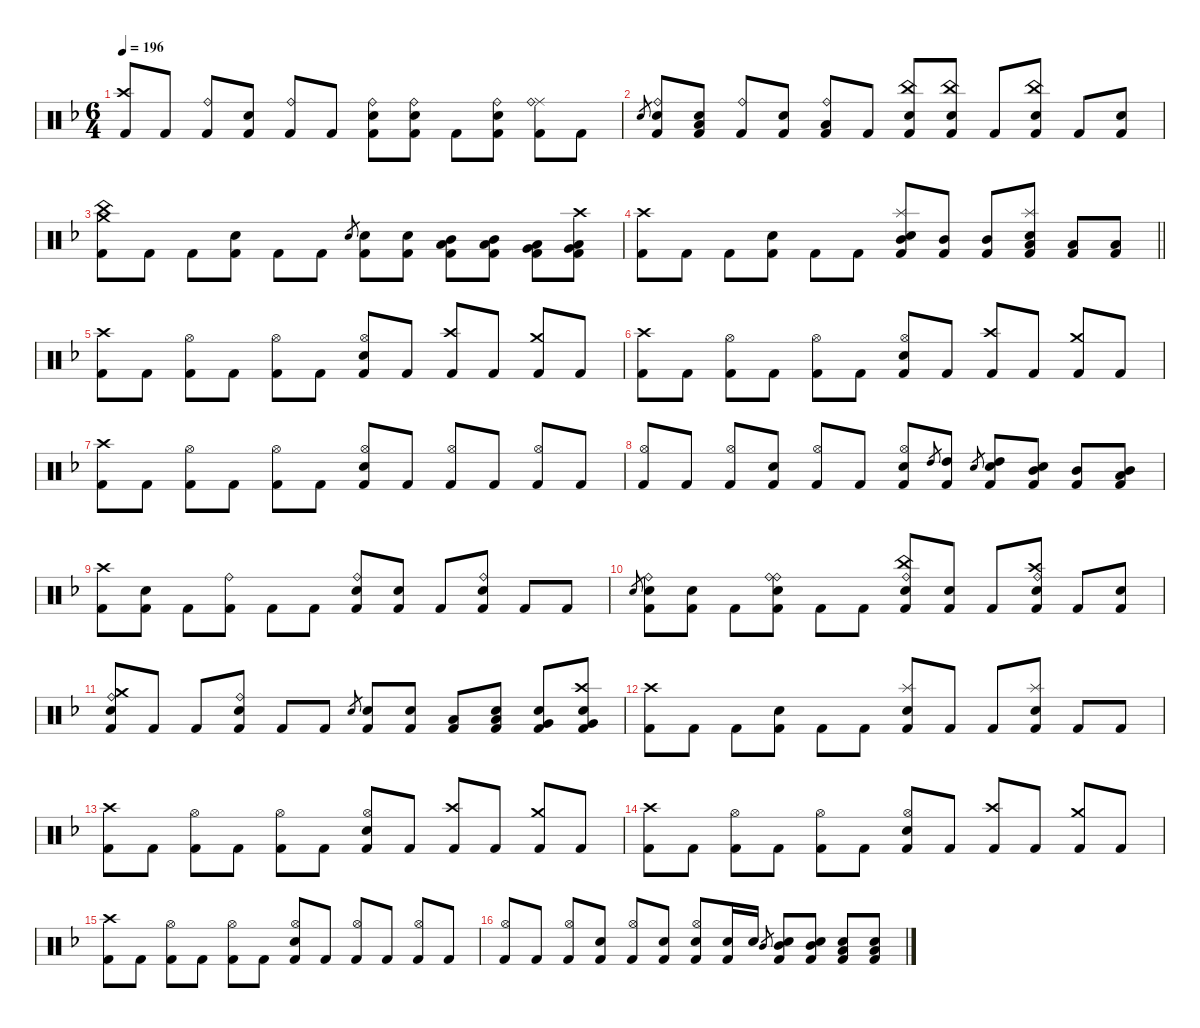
\defaultSystemsLayout 4
\hideDynamics
\bracketExtendMode nobrackets
\singleTrackTrackNamePolicy hidden
\multiTrackTrackNamePolicy hidden
\firstSystemTrackNameMode fullname
\firstSystemTrackNameOrientation horizontal
\otherSystemsTrackNameOrientation horizontal
\track ("Martin Lopez" "drm.") {defaultSystemsLayout 4 instrument percussion}
\staff {score}
\articulation defaults
\ts (6 4)
\tempo 196
\clef neutral
\ks dminor
("Crash high (hit)"{acc forcenatural} "Kick (hit) 2"{acc forcenatural}).8{dy f beam Up} "Kick (hit) 2"{acc forcenatural}.8{beam Up} ("Kick (hit) 2"{acc forcenatural} "Ride (bell)"{acc forcenatural}).8{beam Up} ("Snare (hit) 2"{acc forcenatural} "Kick (hit) 2"{acc forcenatural}).8{dy mf beam Up} ("Kick (hit) 2"{acc forcenatural} "Ride (bell)"{acc forcenatural}).8{dy f beam Up} "Kick (hit) 2"{acc forcenatural}.8{beam Up} ("Ride (bell)"{acc forcenatural} "Snare (hit) 2"{acc forcenatural} "Kick (hit) 2"{acc forcenatural}).8{beam Down} ("Ride (bell)"{acc forcenatural} "Snare (hit) 2"{acc forcenatural} "Kick (hit) 2"{acc forcenatural}).8{beam Down} "Kick (hit) 2"{acc forcenatural}.8{beam Down} ("Ride (bell)"{acc forcenatural} "Snare (hit) 2"{acc forcenatural} "Kick (hit) 2"{acc forcenatural}).8{beam Down} ("Ride (middle)"{acc forcenatural} "Kick (hit) 2"{acc forcenatural} "Ride (bell)"{acc forcenatural}).8{beam Down} "Kick (hit) 2"{acc forcenatural}.8{beam Down} |
"Electric Snare (hit)"{acc forcenatural}.8{gr dy p beam Up} ("Snare (hit) 2"{acc forcenatural} "Kick (hit) 2"{acc forcenatural} "Ride (bell)"{acc forcenatural}).8{dy mf beam Up} ("Low Tom (hit)"{acc forcenatural} "Kick (hit) 2"{acc forcenatural} "Snare (hit) 2"{acc forcenatural}).8{dy f beam Up} ("Kick (hit) 2"{acc forcenatural} "Ride (bell)"{acc forcenatural}).8{beam Up} ("Snare (hit) 2"{acc forcenatural} "Kick (hit) 2"{acc forcenatural}).8{dy mf beam Up} ("Low Tom (hit)"{acc forcenatural} "Kick (hit) 2"{acc forcenatural} "Ride (bell)"{acc forcenatural}).8{dy f beam Up} "Kick (hit) 2"{acc forcenatural}.8{beam Up} ("China (hit)"{acc forcenatural} "Snare (hit) 2"{acc forcenatural} "Kick (hit) 2"{acc forcenatural}).8{beam Up} ("China (hit)"{acc forcenatural} "Snare (hit) 2"{acc forcenatural} "Kick (hit) 2"{acc forcenatural}).8{beam Up} "Kick (hit) 2"{acc forcenatural}.8{beam Up} ("China (hit)"{acc forcenatural} "Snare (hit) 2"{acc forcenatural} "Kick (hit) 2"{acc forcenatural}).8{beam Up} "Kick (hit) 2"{acc forcenatural}.8{beam Up} ("Kick (hit) 2"{acc forcenatural} "Snare (hit) 2"{acc forcenatural}).8{beam Up} |
("China (hit)"{acc forcenatural} "Kick (hit) 2"{acc forcenatural} "Crash medium (hit)"{acc forcenatural}).8{beam Down} "Kick (hit) 2"{acc forcenatural}.8{beam Down} "Kick (hit) 2"{acc forcenatural}.8{beam Down} ("Snare (hit) 2"{acc forcenatural} "Kick (hit) 2"{acc forcenatural}).8{dy mf beam Down} "Kick (hit) 2"{acc forcenatural}.8{dy f beam Down} "Kick (hit) 2"{acc forcenatural}.8{beam Down} "Electric Snare (hit)"{acc forcenatural}.8{gr dy pp beam Up} ("Snare (hit) 2"{acc forcenatural} "Kick (hit) 2"{acc forcenatural}).8{dy f beam Down} ("Snare (hit) 2"{acc forcenatural} "Kick (hit) 2"{acc forcenatural}).8{beam Down} ("Low Tom (hit)"{acc forcenatural} "Kick (hit) 2"{acc forcenatural} "Mid Tom (hit)"{acc forcenatural}).8{beam Down} ("Low Tom (hit)"{acc forcenatural} "Kick (hit) 2"{acc forcenatural} "Mid Tom (hit)"{acc forcenatural}).8{beam Down} ("Very Low Tom (hit)"{acc forcenatural} "Kick (hit) 2"{acc forcenatural} "Low Tom (hit)"{acc forcenatural}).8{beam Down} ("Crash high (hit)"{acc forcenatural} "Very Low Tom (hit)"{acc forcenatural} "Kick (hit) 2"{acc forcenatural} "Low Tom (hit)"{acc forcenatural}).8{beam Down} |
\barLineRight lightlight
("Crash high (hit)"{acc forcenatural} "Kick (hit) 2"{acc forcenatural}).8{beam Down} "Kick (hit) 2"{acc forcenatural}.8{beam Down} "Kick (hit) 2"{acc forcenatural}.8{beam Down} ("Snare (hit) 2"{acc forcenatural} "Kick (hit) 2"{acc forcenatural}).8{dy mf beam Down} "Kick (hit) 2"{acc forcenatural}.8{dy f beam Down} "Kick (hit) 2"{acc forcenatural}.8{beam Down} ("Splash (hit)"{acc forcenatural} "Snare (hit) 2"{acc forcenatural} "Kick (hit) 2"{acc forcenatural} "Mid Tom (hit)"{acc forcenatural}).8{beam Up} ("Kick (hit) 2"{acc forcenatural} "Mid Tom (hit)"{acc forcenatural}).8{beam Up} ("Kick (hit) 2"{acc forcenatural} "Mid Tom (hit)"{acc forcenatural}).8{beam Up} ("Splash (hit)"{acc forcenatural} "Snare (hit) 2"{acc forcenatural} "Kick (hit) 2"{acc forcenatural} "Low Tom (hit)"{acc forcenatural}).8{beam Up} ("Kick (hit) 2"{acc forcenatural} "Low Tom (hit)"{acc forcenatural}).8{beam Up} ("Kick (hit) 2"{acc forcenatural} "Low Tom (hit)"{acc forcenatural}).8{beam Up} |
("Crash high (hit)"{acc forcenatural} "Kick (hit) 2"{acc forcenatural}).8{beam Down} "Kick (hit) 2"{acc forcenatural}.8{beam Down} ("Hi-Hat (open)"{acc forcenatural} "Kick (hit) 2"{acc forcenatural}).8{beam Down} "Kick (hit) 2"{acc forcenatural}.8{beam Down} ("Hi-Hat (open)"{acc forcenatural} "Kick (hit) 2"{acc forcenatural}).8{beam Down} "Kick (hit) 2"{acc forcenatural}.8{beam Down} ("Hi-Hat (open)"{acc forcenatural} "Snare (hit) 2"{acc forcenatural} "Kick (hit) 2"{acc forcenatural}).8{beam Up} "Kick (hit) 2"{acc forcenatural}.8{beam Up} ("Crash high (hit)"{acc forcenatural} "Kick (hit) 2"{acc forcenatural}).8{beam Up} "Kick (hit) 2"{acc forcenatural}.8{beam Up} ("Crash medium (hit)"{acc forcenatural} "Kick (hit) 2"{acc forcenatural}).8{beam Up} "Kick (hit) 2"{acc forcenatural}.8{beam Up} |
("Crash high (hit)"{acc forcenatural} "Kick (hit) 2"{acc forcenatural}).8{dy mf beam Down} "Kick (hit) 2"{acc forcenatural}.8{dy f beam Down} ("Hi-Hat (open)"{acc forcenatural} "Kick (hit) 2"{acc forcenatural}).8{beam Down} "Kick (hit) 2"{acc forcenatural}.8{beam Down} ("Hi-Hat (open)"{acc forcenatural} "Kick (hit) 2"{acc forcenatural}).8{beam Down} "Kick (hit) 2"{acc forcenatural}.8{beam Down} ("Hi-Hat (open)"{acc forcenatural} "Snare (hit) 2"{acc forcenatural} "Kick (hit) 2"{acc forcenatural}).8{beam Up} "Kick (hit) 2"{acc forcenatural}.8{beam Up} ("Crash high (hit)"{acc forcenatural} "Kick (hit) 2"{acc forcenatural}).8{beam Up} "Kick (hit) 2"{acc forcenatural}.8{beam Up} ("Crash medium (hit)"{acc forcenatural} "Kick (hit) 2"{acc forcenatural}).8{beam Up} "Kick (hit) 2"{acc forcenatural}.8{beam Up} |
("Crash high (hit)"{acc forcenatural} "Kick (hit) 2"{acc forcenatural}).8{dy mf beam Down} "Kick (hit) 2"{acc forcenatural}.8{dy f beam Down} ("Hi-Hat (open)"{acc forcenatural} "Kick (hit) 2"{acc forcenatural}).8{beam Down} "Kick (hit) 2"{acc forcenatural}.8{beam Down} ("Hi-Hat (open)"{acc forcenatural} "Kick (hit) 2"{acc forcenatural}).8{beam Down} "Kick (hit) 2"{acc forcenatural}.8{beam Down} ("Hi-Hat (open)"{acc forcenatural} "Snare (hit) 2"{acc forcenatural} "Kick (hit) 2"{acc forcenatural}).8{beam Up} "Kick (hit) 2"{acc forcenatural}.8{beam Up} ("Hi-Hat (open)"{acc forcenatural} "Kick (hit) 2"{acc forcenatural}).8{beam Up} "Kick (hit) 2"{acc forcenatural}.8{beam Up} ("Hi-Hat (open)"{acc forcenatural} "Kick (hit) 2"{acc forcenatural}).8{beam Up} "Kick (hit) 2"{acc forcenatural}.8{beam Up} |
("Hi-Hat (open)"{acc forcenatural} "Kick (hit) 2"{acc forcenatural}).8{beam Up} "Kick (hit) 2"{acc forcenatural}.8{beam Up} ("Hi-Hat (open)"{acc forcenatural} "Kick (hit) 2"{acc forcenatural}).8{beam Up} ("Snare (hit) 2"{acc forcenatural} "Kick (hit) 2"{acc forcenatural}).8{beam Up} ("Hi-Hat (open)"{acc forcenatural} "Kick (hit) 2"{acc forcenatural}).8{beam Up} "Kick (hit) 2"{acc forcenatural}.8{beam Up} ("Hi-Hat (open)"{acc forcenatural} "Kick (hit) 2"{acc forcenatural} "Snare (hit) 2"{acc forcenatural}).8{beam Up} "High Tom (hit)"{acc forcenatural}.8{gr dy mf beam Up} ("High Tom (hit)"{acc forcenatural} "Kick (hit) 2"{acc forcenatural}).8{dy f beam Up} "Electric Snare (hit)"{acc forcenatural}.8{gr dy p beam Up} ("High Tom (hit)"{acc forcenatural} "Kick (hit) 2"{acc forcenatural} "Snare (hit) 2"{acc forcenatural}).8{dy f beam Up} ("Mid Tom (hit)"{acc forcenatural} "Kick (hit) 2"{acc forcenatural} "Snare (hit) 2"{acc forcenatural}).8{beam Up} ("Mid Tom (hit)"{acc forcenatural} "Kick (hit) 2"{acc forcenatural}).8{beam Up} ("Mid Tom (hit)"{acc forcenatural} "Kick (hit) 2"{acc forcenatural} "Low Tom (hit)"{acc forcenatural}).8{beam Up} |
("Crash high (hit)"{acc forcenatural} "Kick (hit) 2"{acc forcenatural}).8{beam Down} ("Kick (hit) 2"{acc forcenatural} "Snare (hit) 2"{acc forcenatural}).8{beam Down} "Kick (hit) 2"{acc forcenatural}.8{beam Down} ("Ride (bell)"{acc forcenatural} "Kick (hit) 2"{acc forcenatural}).8{beam Down} "Kick (hit) 2"{acc forcenatural}.8{beam Down} "Kick (hit) 2"{acc forcenatural}.8{beam Down} ("Ride (bell)"{acc forcenatural} "Snare (hit) 2"{acc forcenatural} "Kick (hit) 2"{acc forcenatural}).8{beam Up} ("Snare (hit) 2"{acc forcenatural} "Kick (hit) 2"{acc forcenatural}).8{beam Up} "Kick (hit) 2"{acc forcenatural}.8{beam Up} ("Ride (bell)"{acc forcenatural} "Snare (hit) 2"{acc forcenatural} "Kick (hit) 2"{acc forcenatural}).8{dy mp beam Up} "Kick (hit) 2"{acc forcenatural}.8{dy f beam Up} "Kick (hit) 2"{acc forcenatural}.8{beam Up} |
"Electric Snare (hit)"{acc forcenatural}.8{gr dy p beam Up} ("Ride (bell)"{acc forcenatural} "Snare (hit) 2"{acc forcenatural} "Kick (hit) 2"{acc forcenatural}).8{dy mp beam Down} ("Snare (hit) 2"{acc forcenatural} "Kick (hit) 2"{acc forcenatural}).8{dy f beam Down} "Kick (hit) 2"{acc forcenatural}.8{beam Down} ("Ride (bell)"{acc forcenatural} "Kick (hit) 2"{acc forcenatural} "Snare (hit) 2"{acc forcenatural} "Ride (bell)"{acc forcenatural}).8{beam Down} "Kick (hit) 2"{acc forcenatural}.8{beam Down} "Kick (hit) 2"{acc forcenatural}.8{beam Down} ("China (hit)"{acc forcenatural} "Snare (hit) 2"{acc forcenatural} "Kick (hit) 2"{acc forcenatural} "Ride (bell)"{acc forcenatural}).8{dy mf beam Up} ("Kick (hit) 2"{acc forcenatural} "Snare (hit) 2"{acc forcenatural}).8{dy f beam Up} "Kick (hit) 2"{acc forcenatural}.8{beam Up} ("Crash high (hit)"{acc forcenatural} "Snare (hit) 2"{acc forcenatural} "Kick (hit) 2"{acc forcenatural} "Ride (bell)"{acc forcenatural}).8{dy mf beam Up} "Kick (hit) 2"{acc forcenatural}.8{dy f beam Up} ("Snare (hit) 2"{acc forcenatural} "Kick (hit) 2"{acc forcenatural}).8{beam Up} |
("Crash medium (hit)"{acc forcenatural} "Kick (hit) 2"{acc forcenatural} "Ride (bell)"{acc forcenatural} "Snare (hit) 2"{acc forcenatural}).8{beam Up} "Kick (hit) 2"{acc forcenatural}.8{beam Up} "Kick (hit) 2"{acc forcenatural}.8{beam Up} ("Snare (hit) 2"{acc forcenatural} "Kick (hit) 2"{acc forcenatural} "Ride (bell)"{acc forcenatural}).8{beam Up} "Kick (hit) 2"{acc forcenatural}.8{beam Up} "Kick (hit) 2"{acc forcenatural}.8{beam Up} "Electric Snare (hit)"{acc forcenatural}.8{gr dy p beam Up} ("Snare (hit) 2"{acc forcenatural} "Kick (hit) 2"{acc forcenatural}).8{dy f beam Up} ("Snare (hit) 2"{acc forcenatural} "Kick (hit) 2"{acc forcenatural}).8{beam Up} ("Low Tom (hit)"{acc forcenatural} "Kick (hit) 2"{acc forcenatural}).8{beam Up} ("Low Tom (hit)"{acc forcenatural} "Kick (hit) 2"{acc forcenatural} "Snare (hit) 2"{acc forcenatural}).8{beam Up} ("Very Low Tom (hit)"{acc forcenatural} "Kick (hit) 2"{acc forcenatural} "Snare (hit) 2"{acc forcenatural}).8{beam Up} ("Crash high (hit)"{acc forcenatural} "Very Low Tom (hit)"{acc forcenatural} "Kick (hit) 2"{acc forcenatural} "Snare (hit) 2"{acc forcenatural}).8{beam Up} |
("Crash high (hit)"{acc forcenatural} "Kick (hit) 2"{acc forcenatural}).8{beam Down} "Kick (hit) 2"{acc forcenatural}.8{beam Down} "Kick (hit) 2"{acc forcenatural}.8{beam Down} ("Snare (hit) 2"{acc forcenatural} "Kick (hit) 2"{acc forcenatural}).8{dy mf beam Down} "Kick (hit) 2"{acc forcenatural}.8{dy f beam Down} "Kick (hit) 2"{acc forcenatural}.8{beam Down} ("Splash (hit)"{acc forcenatural} "Snare (hit) 2"{acc forcenatural} "Kick (hit) 2"{acc forcenatural}).8{beam Up} "Kick (hit) 2"{acc forcenatural}.8{beam Up} "Kick (hit) 2"{acc forcenatural}.8{beam Up} ("Splash (hit)"{acc forcenatural} "Snare (hit) 2"{acc forcenatural} "Kick (hit) 2"{acc forcenatural}).8{beam Up} "Kick (hit) 2"{acc forcenatural}.8{beam Up} "Kick (hit) 2"{acc forcenatural}.8{beam Up} |
("Crash high (hit)"{acc forcenatural} "Kick (hit) 2"{acc forcenatural}).8{beam Down} "Kick (hit) 2"{acc forcenatural}.8{beam Down} ("Hi-Hat (open)"{acc forcenatural} "Kick (hit) 2"{acc forcenatural}).8{beam Down} "Kick (hit) 2"{acc forcenatural}.8{beam Down} ("Hi-Hat (open)"{acc forcenatural} "Kick (hit) 2"{acc forcenatural}).8{beam Down} "Kick (hit) 2"{acc forcenatural}.8{beam Down} ("Hi-Hat (open)"{acc forcenatural} "Snare (hit) 2"{acc forcenatural} "Kick (hit) 2"{acc forcenatural}).8{beam Up} "Kick (hit) 2"{acc forcenatural}.8{beam Up} ("Crash high (hit)"{acc forcenatural} "Kick (hit) 2"{acc forcenatural}).8{beam Up} "Kick (hit) 2"{acc forcenatural}.8{beam Up} ("Crash medium (hit)"{acc forcenatural} "Kick (hit) 2"{acc forcenatural}).8{beam Up} "Kick (hit) 2"{acc forcenatural}.8{beam Up} |
("Crash high (hit)"{acc forcenatural} "Kick (hit) 2"{acc forcenatural}).8{dy mf beam Down} "Kick (hit) 2"{acc forcenatural}.8{dy f beam Down} ("Hi-Hat (open)"{acc forcenatural} "Kick (hit) 2"{acc forcenatural}).8{beam Down} "Kick (hit) 2"{acc forcenatural}.8{beam Down} ("Hi-Hat (open)"{acc forcenatural} "Kick (hit) 2"{acc forcenatural}).8{beam Down} "Kick (hit) 2"{acc forcenatural}.8{beam Down} ("Hi-Hat (open)"{acc forcenatural} "Snare (hit) 2"{acc forcenatural} "Kick (hit) 2"{acc forcenatural}).8{beam Up} "Kick (hit) 2"{acc forcenatural}.8{beam Up} ("Crash high (hit)"{acc forcenatural} "Kick (hit) 2"{acc forcenatural}).8{beam Up} "Kick (hit) 2"{acc forcenatural}.8{beam Up} ("Crash medium (hit)"{acc forcenatural} "Kick (hit) 2"{acc forcenatural}).8{beam Up} "Kick (hit) 2"{acc forcenatural}.8{beam Up} |
("Crash high (hit)"{acc forcenatural} "Kick (hit) 2"{acc forcenatural}).8{dy mf beam Down} "Kick (hit) 2"{acc forcenatural}.8{dy f beam Down} ("Hi-Hat (open)"{acc forcenatural} "Kick (hit) 2"{acc forcenatural}).8{beam Down} "Kick (hit) 2"{acc forcenatural}.8{beam Down} ("Hi-Hat (open)"{acc forcenatural} "Kick (hit) 2"{acc forcenatural}).8{beam Down} "Kick (hit) 2"{acc forcenatural}.8{beam Down} ("Hi-Hat (open)"{acc forcenatural} "Snare (hit) 2"{acc forcenatural} "Kick (hit) 2"{acc forcenatural}).8{beam Up} "Kick (hit) 2"{acc forcenatural}.8{beam Up} ("Hi-Hat (open)"{acc forcenatural} "Kick (hit) 2"{acc forcenatural}).8{beam Up} "Kick (hit) 2"{acc forcenatural}.8{beam Up} ("Hi-Hat (open)"{acc forcenatural} "Kick (hit) 2"{acc forcenatural}).8{beam Up} "Kick (hit) 2"{acc forcenatural}.8{beam Up} |
("Hi-Hat (open)"{acc forcenatural} "Kick (hit) 2"{acc forcenatural}).8{beam Up} "Kick (hit) 2"{acc forcenatural}.8{beam Up} ("Hi-Hat (open)"{acc forcenatural} "Kick (hit) 2"{acc forcenatural}).8{beam Up} ("Snare (hit) 2"{acc forcenatural} "Kick (hit) 2"{acc forcenatural}).8{beam Up} ("Hi-Hat (open)"{acc forcenatural} "Kick (hit) 2"{acc forcenatural}).8{beam Up} ("Snare (hit) 2"{acc forcenatural} "Kick (hit) 2"{acc forcenatural}).8{beam Up} ("Hi-Hat (open)"{acc forcenatural} "Kick (hit) 2"{acc forcenatural} "Snare (hit) 2"{acc forcenatural}).8{beam Up} ("Snare (hit) 2"{acc forcenatural} "Kick (hit) 2"{acc forcenatural}).16{beam Up} "Snare (hit) 2"{acc forcenatural}.16{beam Up} "Mid Tom (hit)"{acc forcenatural}.8{gr dy p beam Up} ("Snare (hit) 2"{acc forcenatural} "Kick (hit) 2"{acc forcenatural} "Mid Tom (hit)"{acc forcenatural}).8{dy f beam Up} ("Snare (hit) 2"{acc forcenatural} "Kick (hit) 2"{acc forcenatural} "Mid Tom (hit)"{acc forcenatural}).8{beam Up} ("Snare (hit) 2"{acc forcenatural} "Kick (hit) 2"{acc forcenatural} "Low Tom (hit)"{acc forcenatural}).8{beam Up} ("Snare (hit) 2"{acc forcenatural} "Kick (hit) 2"{acc forcenatural} "Low Tom (hit)"{acc forcenatural}).8{beam Up}
